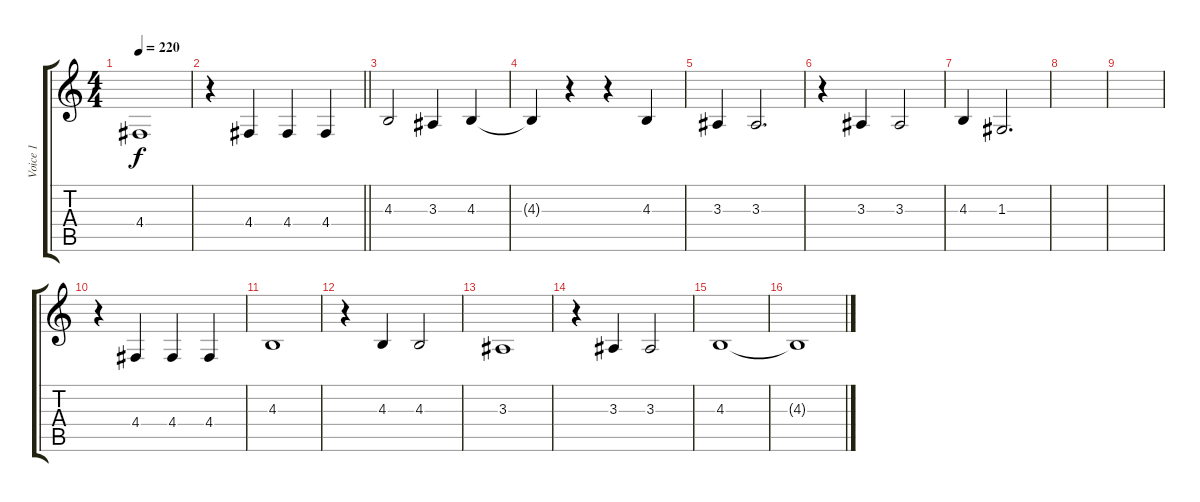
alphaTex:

\track ("Voice 1" "Voice 1") {instrument englishhorn}
\staff {score tabs}
\tuning (E4 B3 G3 D3 A2 E2) {hide}
\ts (4 4)
\tempo 220
\clef g2
\ks c
4.4.1{dy f} |
\barLineRight lightlight
r.4 4.4.4 4.4.4 4.4.4 |
4.3.2 3.3.4 4.3.4 |
4.3{t}.4 r.4 r.4 4.3.4 |
3.3.4 3.3.2{d} |
r.4 3.3.4 3.3.2 |
4.3.4 1.3.2{d} |
|
|
r.4 4.4.4 4.4.4 4.4.4 |
4.3.1 |
r.4 4.3.4 4.3.2 |
3.3.1 |
r.4 3.3.4 3.3.2 |
4.3.1 |
4.3{t}.1
